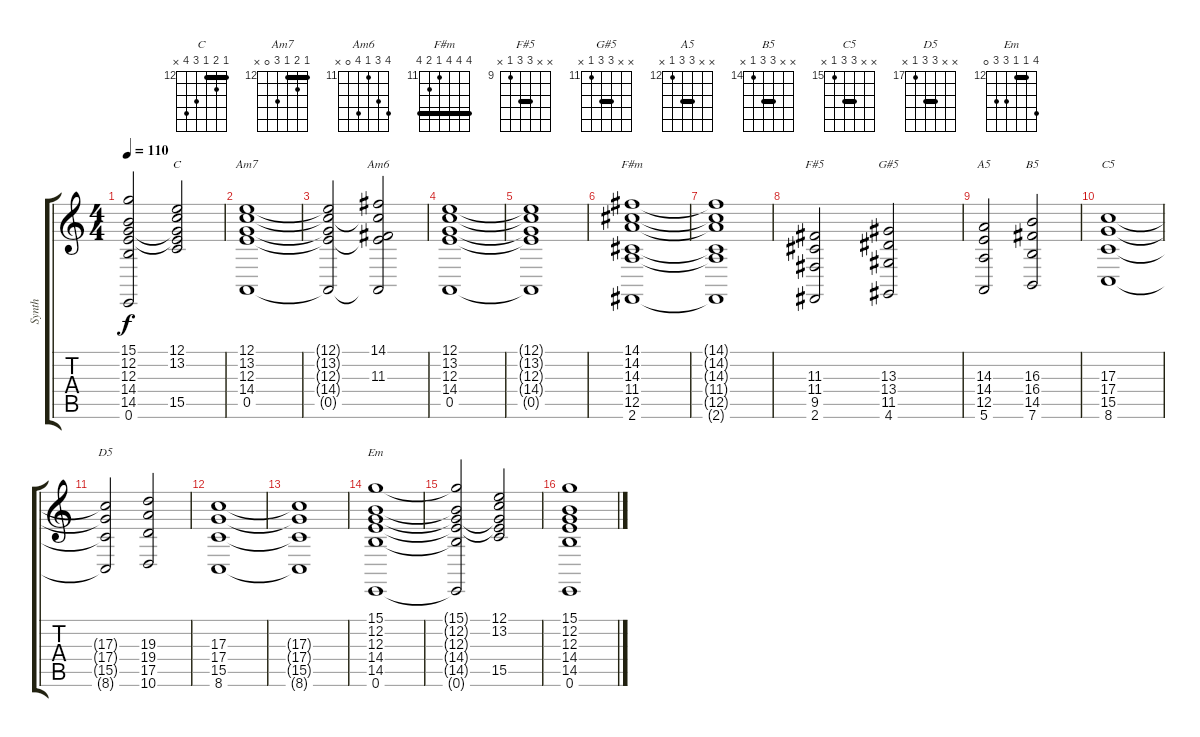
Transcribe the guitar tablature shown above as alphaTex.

\track ("Synth" "Synth") {instrument stringensemble1}
\staff {score tabs}
\tuning (E4 B3 G3 D3 A2 E2) {hide}
\chord ("C" 12 13 12 14 15 x) {firstfret 12 barre 12}
\chord ("Am7" 12 13 12 14 0 x) {firstfret 12 barre 12}
\chord ("Am6" 14 13 11 14 0 x) {firstfret 11}
\chord ("F#m" 14 14 14 11 12 14) {firstfret 11 barre 14}
\chord ("F#5" x x 11 11 9 x) {firstfret 9 barre 11}
\chord ("G#5" x x 13 13 11 x) {firstfret 11 barre 13}
\chord ("A5" x x 14 14 12 x) {firstfret 12 barre 14}
\chord ("B5" x x 16 16 14 x) {firstfret 14 barre 16}
\chord ("C5" x x 17 17 15 x) {firstfret 15 barre 17}
\chord ("D5" x x 19 19 17 x) {firstfret 17 barre 19}
\chord ("Em" 15 12 12 14 14 0) {firstfret 12 barre 12}
\ts (4 4)
\tempo 110
\clef g2
\ks c
(15.1{t} 12.2{t} 12.3{t} 14.4{t} 14.5{t} 0.6{t}).2{dy f} (12.1 13.2 12.3{t} 14.4{t} 15.5).2{ch "C"} |
(12.1 13.2 12.3 14.4 0.5).1{ch "Am7"} |
(12.1{t} 13.2{t} 12.3{t} 14.4{t} 0.5{t}).2 (14.1 13.2{t} 11.3 14.4{t} 0.5{t}).2{ch "Am6"} |
(12.1 13.2 12.3 14.4 0.5).1 |
(12.1{t} 13.2{t} 12.3{t} 14.4{t} 0.5{t}).1 |
(14.1 14.2 14.3 11.4 12.5 2.6).1{ch "F#m"} |
(14.1{t} 14.2{t} 14.3{t} 11.4{t} 12.5{t} 2.6{t}).1 |
(11.3 11.4 9.5 2.6).2{ch "F#5"} (13.3 13.4 11.5 4.6).2{ch "G#5"} |
(14.3 14.4 12.5 5.6).2{ch "A5"} (16.3 16.4 14.5 7.6).2{ch "B5"} |
(17.3 17.4 15.5 8.6).1{ch "C5"} |
(17.3{t} 17.4{t} 15.5{t} 8.6{t}).2{ch "D5"} (19.3 19.4 17.5 10.6).2 |
(17.3 17.4 15.5 8.6).1 |
(17.3{t} 17.4{t} 15.5{t} 8.6{t}).1 |
(15.1 12.2 12.3 14.4 14.5 0.6).1{ch "Em"} |
(15.1{t} 12.2{t} 12.3{t} 14.4{t} 14.5{t} 0.6{t}).2 (12.1 13.2 12.3{t} 14.4{t} 15.5).2 |
(15.1 12.2 12.3 14.4 14.5 0.6).1
